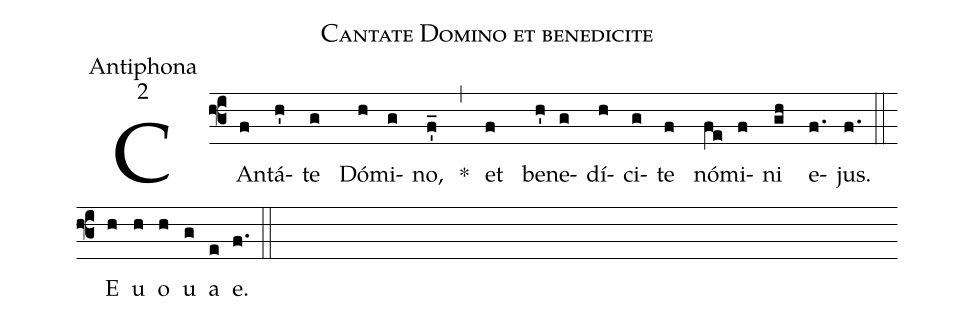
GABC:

name:Cantate Domino et benedicite;
office-part:Antiphona;
mode:2;
%%
(f3) CAn(f)tá(h')te(g) Dó(h)mi(g)no,(f'_) *(,) et(f) be(h')ne(g)dí(h)ci(g)te(f) nó(fe)mi(f)ni(gh) e(f.)jus.(f.) (::) <eu>E(h) u(h) o(h) u(g) a(e) e.</eu>(f.) (::)
